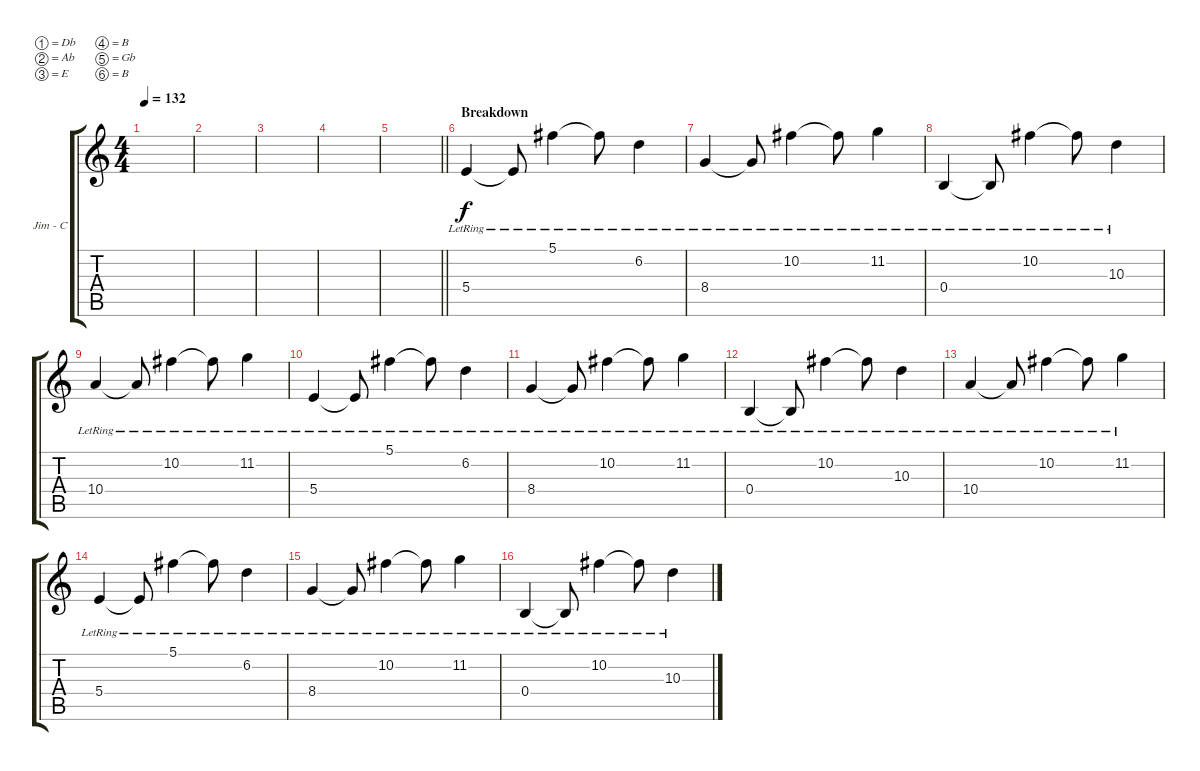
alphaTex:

\bracketExtendMode groupsimilarinstruments
\firstSystemTrackNameOrientation horizontal
\otherSystemsTrackNameOrientation horizontal
\track ("Jim Root (Clean)" "Jim - C") {instrument distortionguitar}
\staff {score tabs}
\tuning (Db4 Ab3 E3 B2 Gb2 B1)
\ts (4 4)
\tempo 132
\clef g2
\ks c
|
|
|
|
\barLineRight lightlight
|
\section ("" "Breakdown")
5.4{lr}.4 5.4{lr t}.8 5.1{lr}.4 5.1{lr t}.8 6.2{lr}.4 |
8.4{lr}.4 8.4{lr t}.8 10.2{lr}.4 10.2{lr t}.8 11.2{lr}.4 |
0.4{lr}.4 0.4{lr t}.8 10.2{lr}.4 10.2{lr t}.8 10.3{lr}.4 |
10.4{lr}.4 10.4{lr t}.8 10.2{lr}.4 10.2{lr t}.8 11.2{lr}.4 |
5.4{lr}.4 5.4{lr t}.8 5.1{lr}.4 5.1{lr t}.8 6.2{lr}.4 |
8.4{lr}.4 8.4{lr t}.8 10.2{lr}.4 10.2{lr t}.8 11.2{lr}.4 |
0.4{lr}.4 0.4{lr t}.8 10.2{lr}.4 10.2{lr t}.8 10.3{lr}.4 |
10.4{lr}.4 10.4{lr t}.8 10.2{lr}.4 10.2{lr t}.8 11.2{lr}.4 |
5.4{lr}.4 5.4{lr t}.8 5.1{lr}.4 5.1{lr t}.8 6.2{lr}.4 |
8.4{lr}.4 8.4{lr t}.8 10.2{lr}.4 10.2{lr t}.8 11.2{lr}.4 |
0.4{lr}.4 0.4{lr t}.8 10.2{lr}.4 10.2{lr t}.8 10.3{lr}.4
